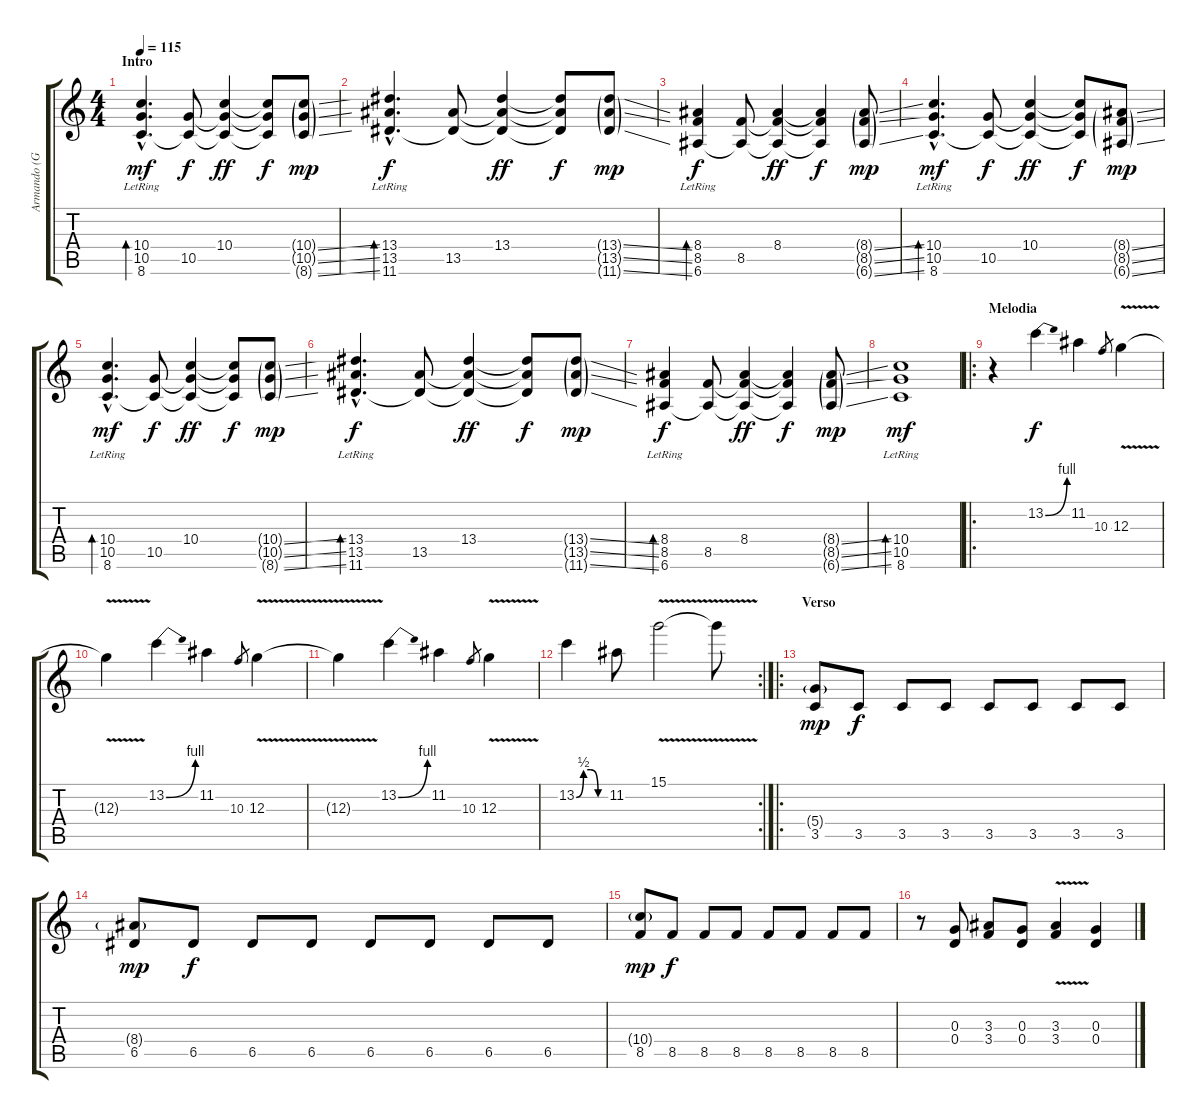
\track ("Armando (Guitarra)" "Armando (G") {instrument distortionguitar}
\staff {score tabs}
\tuning (E4 B3 G3 D3 A2 E2) {hide}
\ts (4 4)
\section ("" "Intro")
\tempo 115
\clef g2
\ks c
(10.4{hac lr} 10.5{hac lr} 8.6{hac lr}).4{d bd 240 dy mf instrument distortionguitar} (10.5 8.6{t}).8{dy f} (10.4 10.5{t} 8.6{t}).4{dy ff} (10.4{t} 10.5{t} 8.6{t}).8{dy f} (10.4{ss g} 10.5{ss g} 8.6{ss g}).8{dy mp} |
(13.4{hac} 13.5{hac} 11.6{hac lr}).4{d bd 60 dy f} (13.5 11.6{t}).8 (13.4 13.5{t} 11.6{t}).4{dy ff} (13.4{t} 13.5{t} 11.6{t}).8{dy f} (13.4{ss g} 13.5{ss g} 11.6{ss g}).8{dy mp} |
(8.4{lr} 8.5{lr} 6.6{lr}).4{bd 60 dy f} (8.5 6.6{t}).8 (8.4 8.5{t} 6.6{t}).4{dy ff} (8.4{t} 8.5{t} 6.6{t}).4{dy f} (8.4{ss g} 8.5{ss g} 6.6{ss g}).8{dy mp} |
(10.4{hac lr} 10.5{hac lr} 8.6{hac lr}).4{d bd 60 dy mf} (10.5 8.6{t}).8{dy f} (10.4 10.5{t} 8.6{t}).4{dy ff} (10.4{t} 10.5{t} 8.6{t}).8{dy f} (8.4{ss g} 8.5{ss g} 6.6{ss g}).8{dy mp} |
(10.4{hac lr} 10.5{hac lr} 8.6{hac lr}).4{d bd 60 dy mf} (10.5 8.6{t}).8{dy f} (10.4 10.5{t} 8.6{t}).4{dy ff} (10.4{t} 10.5{t} 8.6{t}).8{dy f} (10.4{ss g} 10.5{ss g} 8.6{ss g}).8{dy mp} |
(13.4{hac} 13.5{hac} 11.6{hac lr}).4{d bd 60 dy f} (13.5 11.6{t}).8 (13.4 13.5{t} 11.6{t}).4{dy ff} (13.4{t} 13.5{t} 11.6{t}).8{dy f} (13.4{ss g} 13.5{ss g} 11.6{ss g}).8{dy mp} |
(8.4{lr} 8.5{lr} 6.6{lr}).4{bd 60 dy f} (8.5 6.6{t}).8 (8.4 8.5{t} 6.6{t}).4{dy ff} (8.4{t} 8.5{t} 6.6{t}).4{dy f} (8.4{ss g} 8.5{ss g} 6.6{ss g}).8{dy mp} |
(10.4{lr} 10.5{lr} 8.6{lr}).1{bd 60 dy mf} |
\ro
\section ("" "Melodia")
r.4 13.2{be (bend 0 0 60 4)}.4{dy f} 11.2.4 10.3.8{gr} 12.3{v}.4 |
12.3{t}.4 13.2{be (bend 0 0 60 4)}.4 11.2.4 10.3.8{gr} 12.3{v}.4 |
12.3{t}.4 13.2{be (bend 0 0 60 4)}.4 11.2.4 10.3.8{gr} 12.3{v}.4 |
\rc 2
13.2{be (custom 0 0 15 2 30 2 45 0 60 0)}.4 11.2.8 15.1{v}.2 15.1{t}.8 |
\ro
\section ("" "Verso")
(5.4{g} 3.5).8{dy mp} 3.5.8{dy f} 3.5.8 3.5.8 3.5.8 3.5.8 3.5.8 3.5.8 |
(8.4{g} 6.5).8{dy mp} 6.5.8{dy f} 6.5.8 6.5.8 6.5.8 6.5.8 6.5.8 6.5.8 |
(10.4{g} 8.5).8{dy mp} 8.5.8{dy f} 8.5.8 8.5.8 8.5.8 8.5.8 8.5.8 8.5.8 |
r.8 (0.3 0.4).8 (3.3 3.4).8 (0.3 0.4).8 (3.3{v} 3.4{v}).4 (0.3 0.4).4
